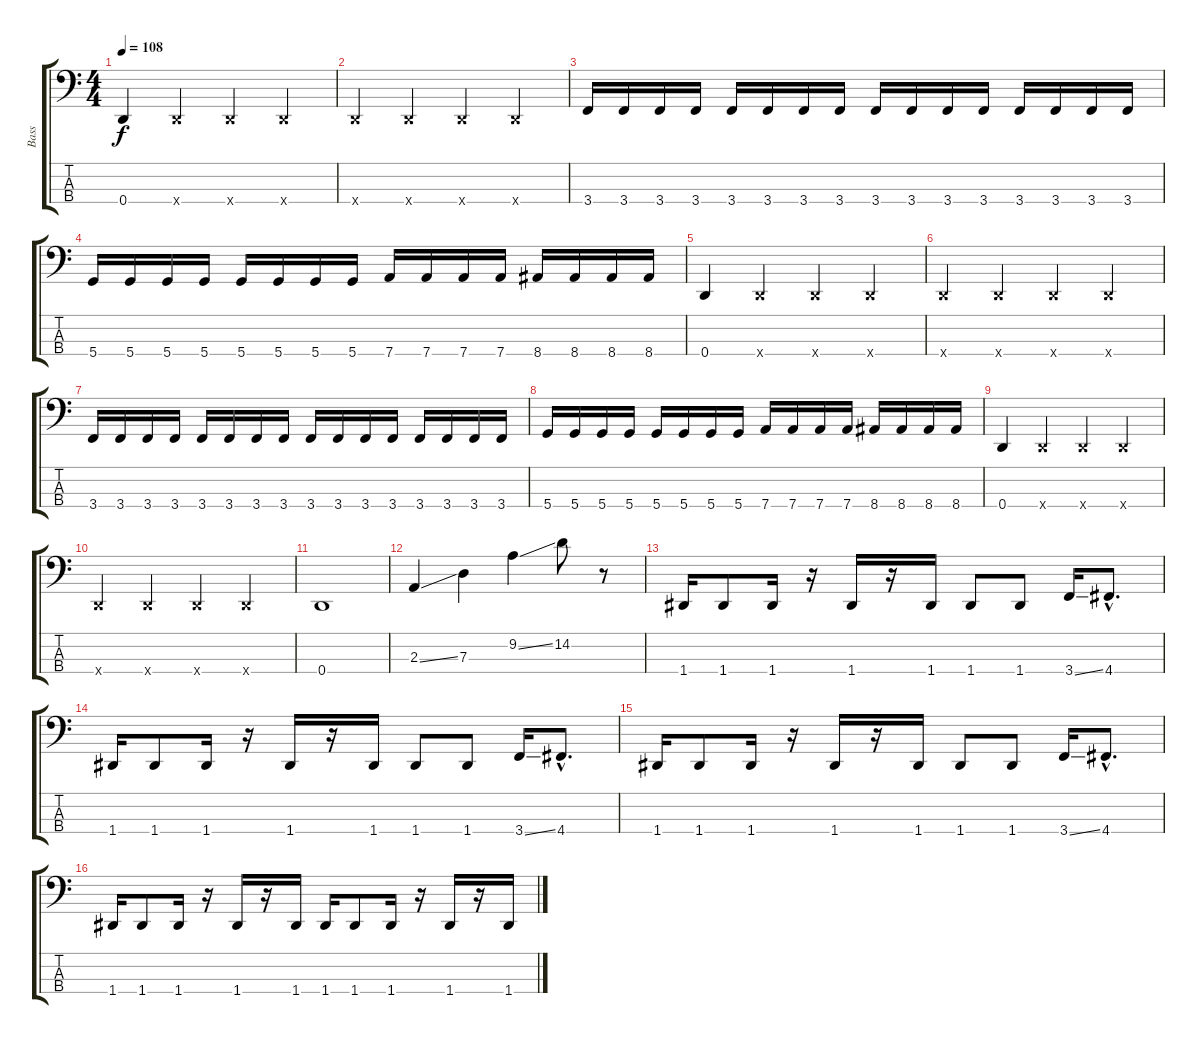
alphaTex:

\track ("Bass" "Bass") {instrument electricbassfinger}
\staff {score tabs}
\tuning (F2 C2 G1 D1) {hide}
\ts (4 4)
\tempo 108
\clef f4
\ks c
0.4.4{dy f} 0.4{x}.4 0.4{x}.4 0.4{x}.4 |
0.4{x}.4 0.4{x}.4 0.4{x}.4 0.4{x}.4 |
3.4.16 3.4.16 3.4.16 3.4.16 3.4.16 3.4.16 3.4.16 3.4.16 3.4.16 3.4.16 3.4.16 3.4.16 3.4.16 3.4.16 3.4.16 3.4.16 |
5.4.16 5.4.16 5.4.16 5.4.16 5.4.16 5.4.16 5.4.16 5.4.16 7.4.16 7.4.16 7.4.16 7.4.16 8.4.16 8.4.16 8.4.16 8.4.16 |
0.4.4 0.4{x}.4 0.4{x}.4 0.4{x}.4 |
0.4{x}.4 0.4{x}.4 0.4{x}.4 0.4{x}.4 |
3.4.16 3.4.16 3.4.16 3.4.16 3.4.16 3.4.16 3.4.16 3.4.16 3.4.16 3.4.16 3.4.16 3.4.16 3.4.16 3.4.16 3.4.16 3.4.16 |
5.4.16 5.4.16 5.4.16 5.4.16 5.4.16 5.4.16 5.4.16 5.4.16 7.4.16 7.4.16 7.4.16 7.4.16 8.4.16 8.4.16 8.4.16 8.4.16 |
0.4.4 0.4{x}.4 0.4{x}.4 0.4{x}.4 |
0.4{x}.4 0.4{x}.4 0.4{x}.4 0.4{x}.4 |
0.4.1 |
2.3{ss}.4 7.3.4 9.2{ss}.4 14.2.8 r.8 |
1.4.16 1.4.8 1.4.16 r.16 1.4.16 r.16 1.4.16 1.4.8 1.4.8 3.4{ss}.16 4.4{hac}.8{d} |
1.4.16 1.4.8 1.4.16 r.16 1.4.16 r.16 1.4.16 1.4.8 1.4.8 3.4{ss}.16 4.4{hac}.8{d} |
1.4.16 1.4.8 1.4.16 r.16 1.4.16 r.16 1.4.16 1.4.8 1.4.8 3.4{ss}.16 4.4{hac}.8{d} |
1.4.16 1.4.8 1.4.16 r.16 1.4.16 r.16 1.4.16 1.4.16 1.4.8 1.4.16 r.16 1.4.16 r.16 1.4.16
